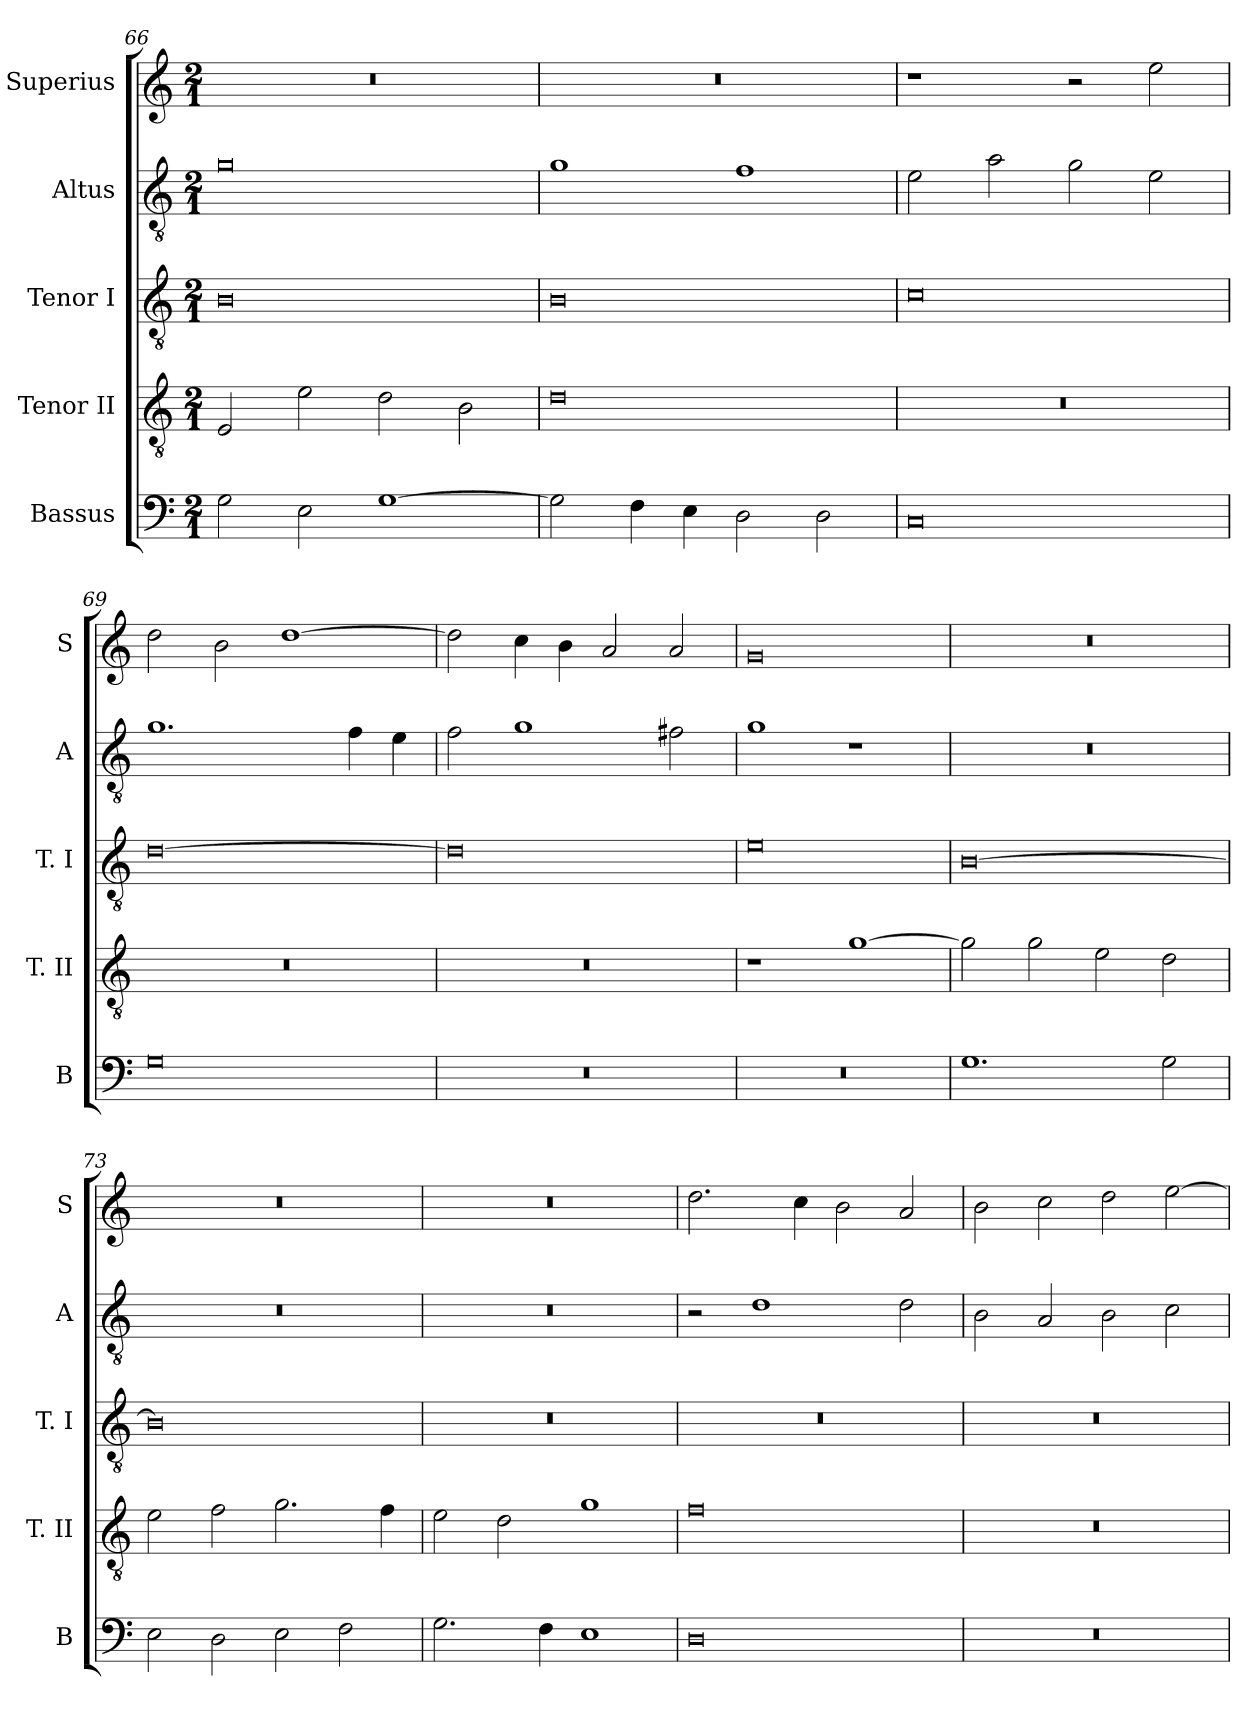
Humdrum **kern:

**kern	**kern	**kern	**kern	**kern
*part5	*part4	*part3	*part2	*part1
*staff5	*staff4	*staff3	*staff2	*staff1
*I"Bassus	*I"Tenor II	*I"Tenor I	*I"Altus	*I"Superius
*I'B	*I'T. II	*I'T. I	*I'A	*I'S
*clefF4	*clefGv2	*clefGv2	*clefGv2	*clefG2
*k[]	*k[]	*k[]	*k[]	*k[]
*C:	*C:	*C:	*C:	*C:
*M2/1	*M2/1	*M2/1	*M2/1	*M2/1
=66	=66	=66	=66	=66
2G	2E	0B	0g	0r
2E	2e	.	.	.
[1G	2d	.	.	.
.	2B	.	.	.
=67	=67	=67	=67	=67
2G]	0d	0B	1g	0r
4F	.	.	.	.
4E	.	.	.	.
2D	.	.	1f	.
2D	.	.	.	.
=68	=68	=68	=68	=68
0C	0r	0c	2e	1r
.	.	.	2a	.
.	.	.	2g	2r
.	.	.	2e	2ee
=69	=69	=69	=69	=69
0G	0r	[0d	1.g	2dd
.	.	.	.	2b
.	.	.	.	[1dd
.	.	.	4f	.
.	.	.	4e	.
=70	=70	=70	=70	=70
0r	0r	0d]	2f	2dd]
.	.	.	1g	4cc
.	.	.	.	4b
.	.	.	.	2a
.	.	.	2f#X	2a
=71	=71	=71	=71	=71
0r	1r	0e	1g	0g
.	[1g	.	1r	.
=72	=72	=72	=72	=72
1.G	2g]	[0B	0r	0r
.	2g	.	.	.
.	2e	.	.	.
2G	2d	.	.	.
=73	=73	=73	=73	=73
2E	2e	0B]	0r	0r
2D	2f	.	.	.
2E	2.g	.	.	.
2F	.	.	.	.
.	4f	.	.	.
=74	=74	=74	=74	=74
2.G	2e	0r	0r	0r
.	2d	.	.	.
4F	.	.	.	.
1E	1g	.	.	.
=75	=75	=75	=75	=75
0D	0f	0r	2r	2.dd
.	.	.	1d	.
.	.	.	.	4cc
.	.	.	.	2b
.	.	.	2d	2a
=76	=76	=76	=76	=76
0r	0r	0r	2B	2b
.	.	.	2A	2cc
.	.	.	2B	2dd
.	.	.	2c	[2ee
=	=	=	=	=
*-	*-	*-	*-	*-
